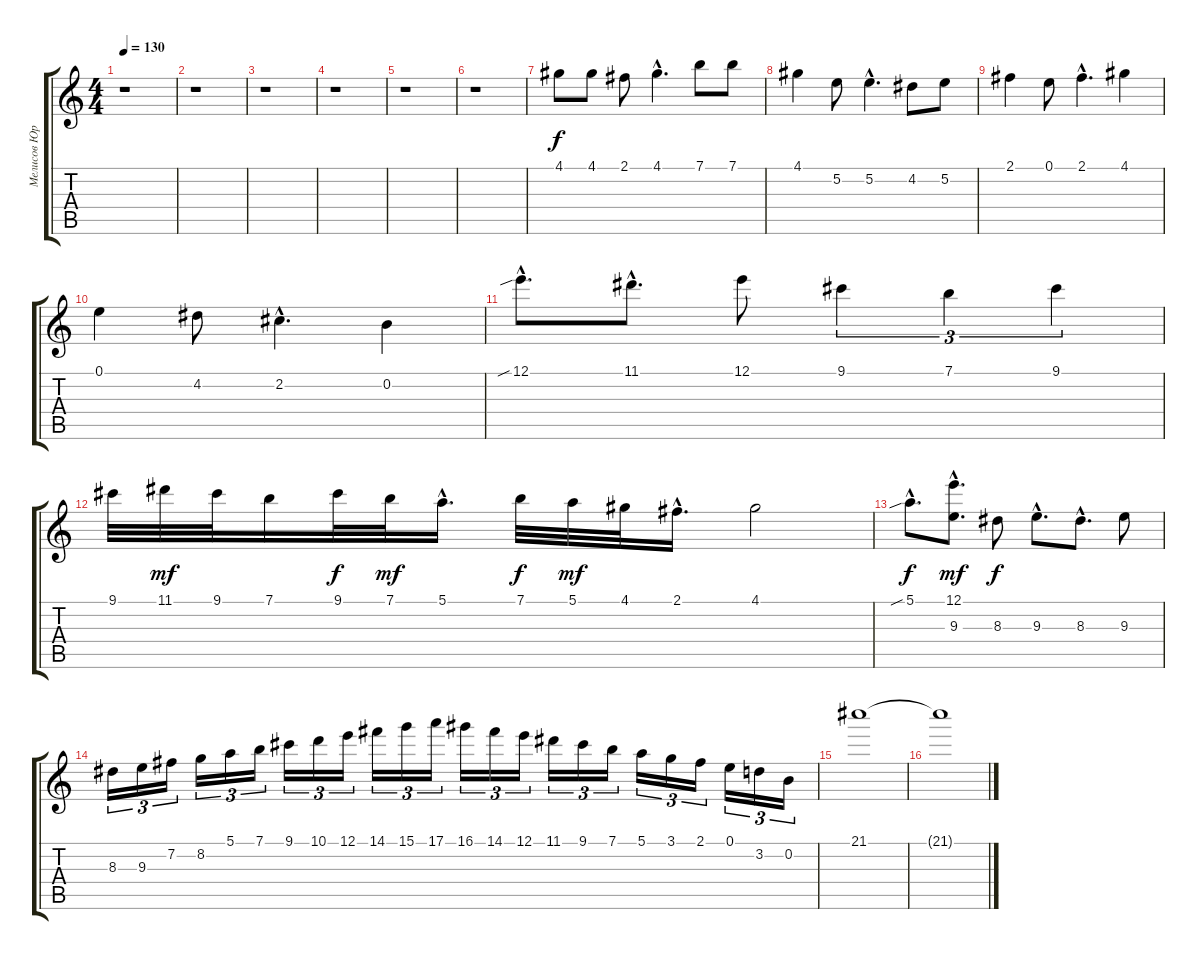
\track ("Мелисов Юрий" "Мелисов Юр") {instrument overdrivenguitar}
\staff {score tabs}
\tuning (E4 B3 G3 D3 A2 E2) {hide}
\ts (4 4)
\tempo 130
\clef g2
\ks c
r.1{dy f} |
r.1 |
r.1 |
r.1 |
r.1 |
r.1 |
4.1.8 4.1.8{volume 15} 2.1.8 4.1{hac}.4{d} 7.1.8 7.1.8 |
4.1.4 5.2.8 5.2{hac}.4{d} 4.2.8 5.2.8 |
2.1.4 0.1.8 2.1{hac}.4{d} 4.1.4 |
0.1.4 4.2.8 2.2{hac}.4{d} 0.2.4 |
12.1{sib hac}.8{d} 11.1{hac}.8{d} 12.1.8 9.1.4{tu (3 2)} 7.1.4{tu (3 2)} 9.1.4{tu (3 2)} |
9.1.32 11.1.32{dy mf} 9.1.32 7.1.16 9.1.32{dy f} 7.1.32{dy mf} 5.1{hac}.16{d} 7.1.32{dy f} 5.1.32{dy mf} 4.1.32 2.1{hac}.16{d} 4.1.2 |
5.1{sib hac}.8{d dy f} (12.1{hac} 9.3{hac}).8{d dy mf} 8.3.8{dy f} 9.3{hac}.8{d} 8.3{hac}.8{d} 9.3.8 |
8.3.16{tu (3 2)} 9.3.16{tu (3 2)} 7.2.16{tu (3 2)} 8.2.16{tu (3 2)} 5.1.16{tu (3 2)} 7.1.16{tu (3 2)} 9.1.16{tu (3 2)} 10.1.16{tu (3 2)} 12.1.16{tu (3 2)} 14.1.16{tu (3 2)} 15.1.16{tu (3 2)} 17.1.16{tu (3 2)} 16.1.16{tu (3 2)} 14.1.16{tu (3 2)} 12.1.16{tu (3 2)} 11.1.16{tu (3 2)} 9.1.16{tu (3 2)} 7.1.16{tu (3 2)} 5.1.16{tu (3 2)} 3.1.16{tu (3 2)} 2.1.16{tu (3 2)} 0.1.16{tu (3 2)} 3.2.16{tu (3 2)} 0.2.16{tu (3 2)} |
21.1.1{volume 15} |
21.1{t}.1
